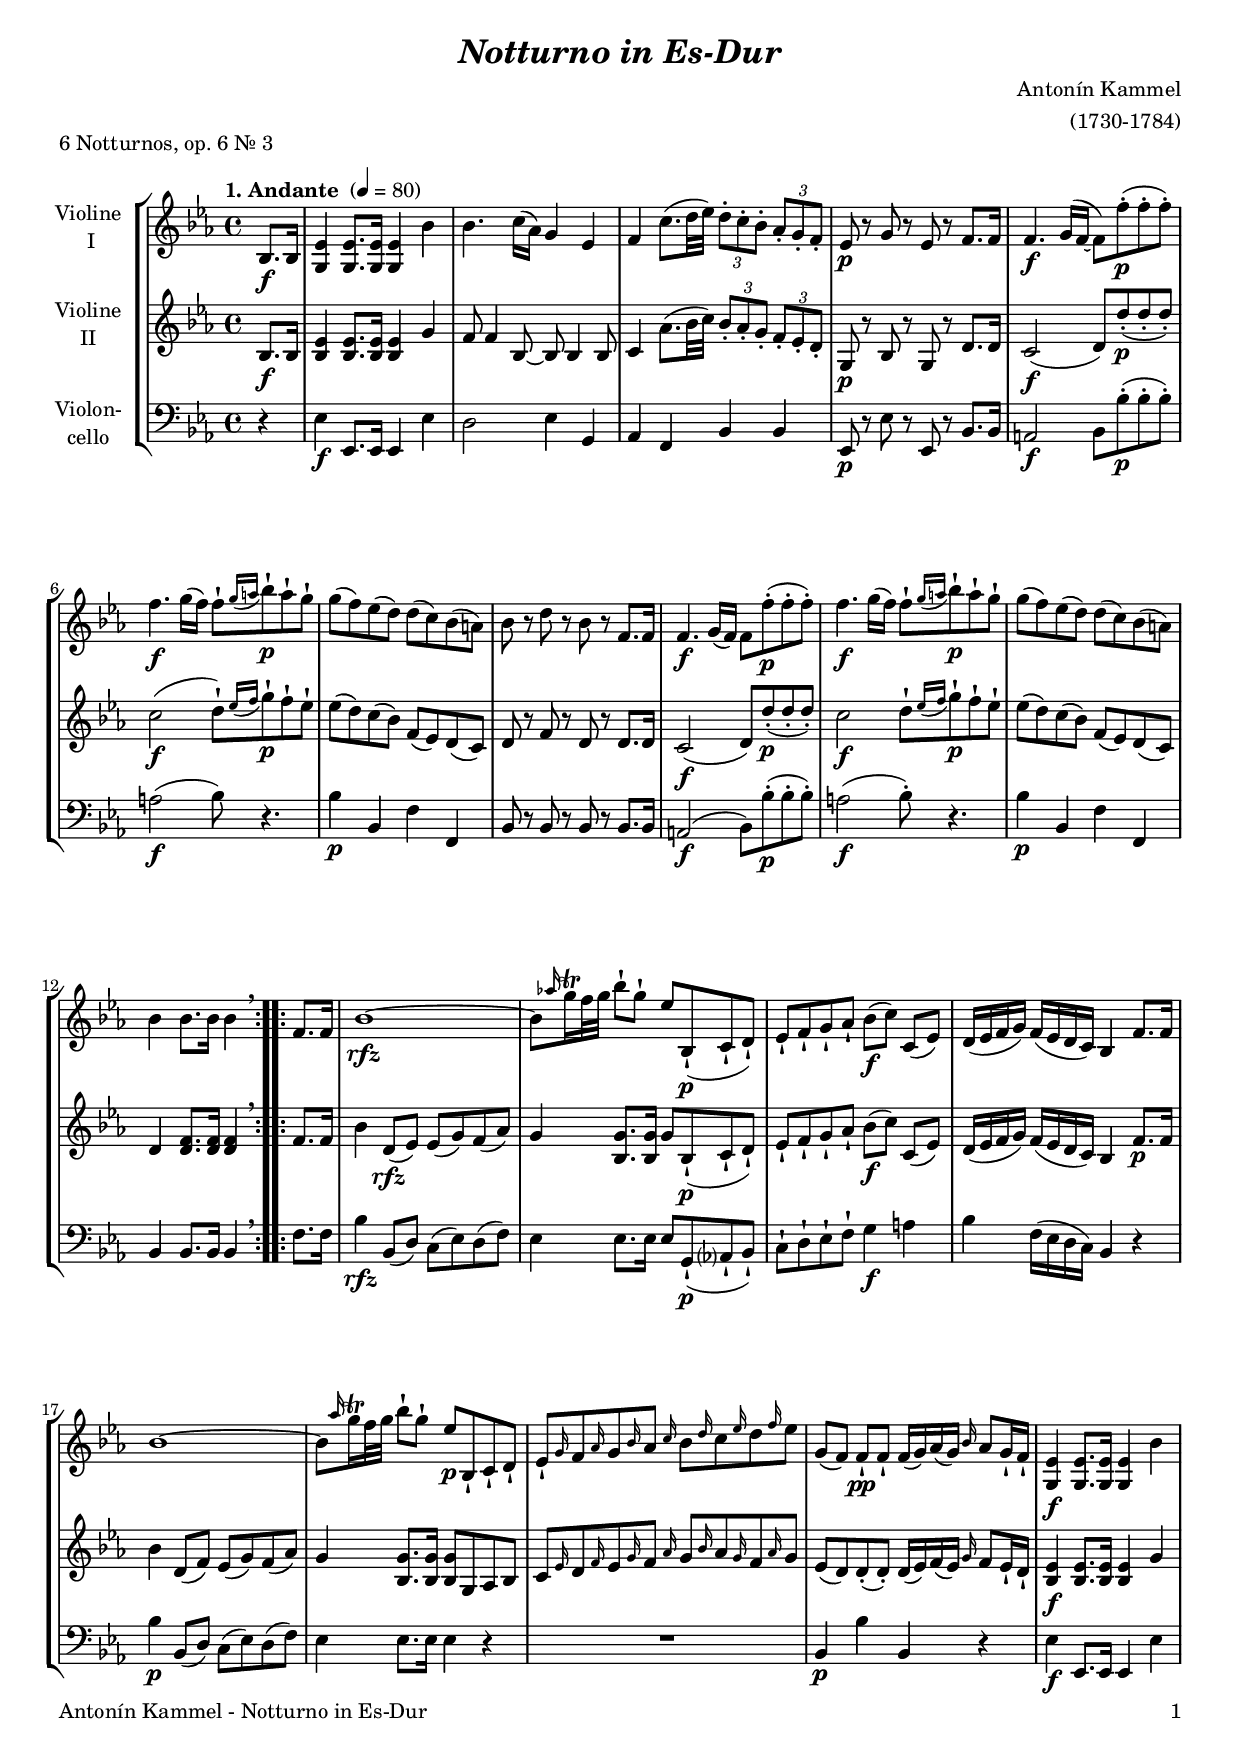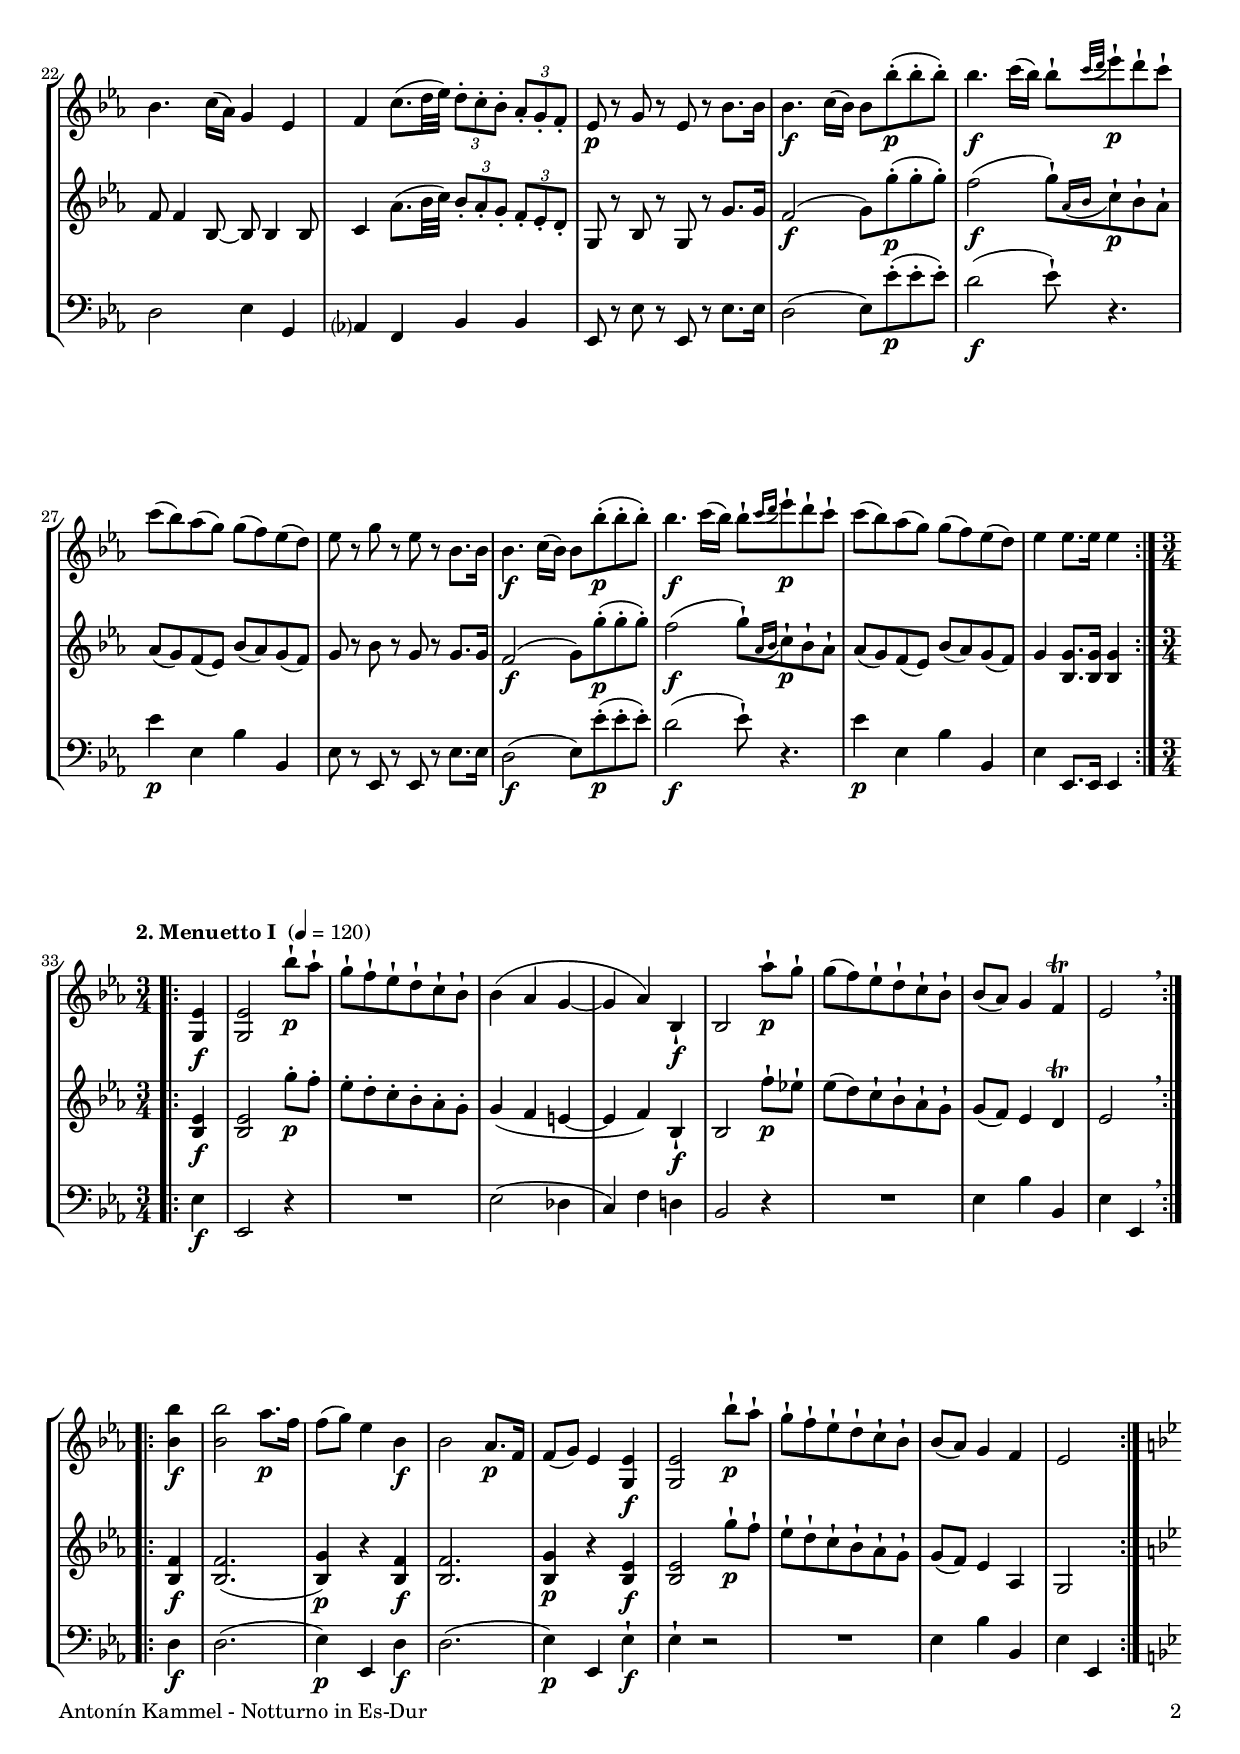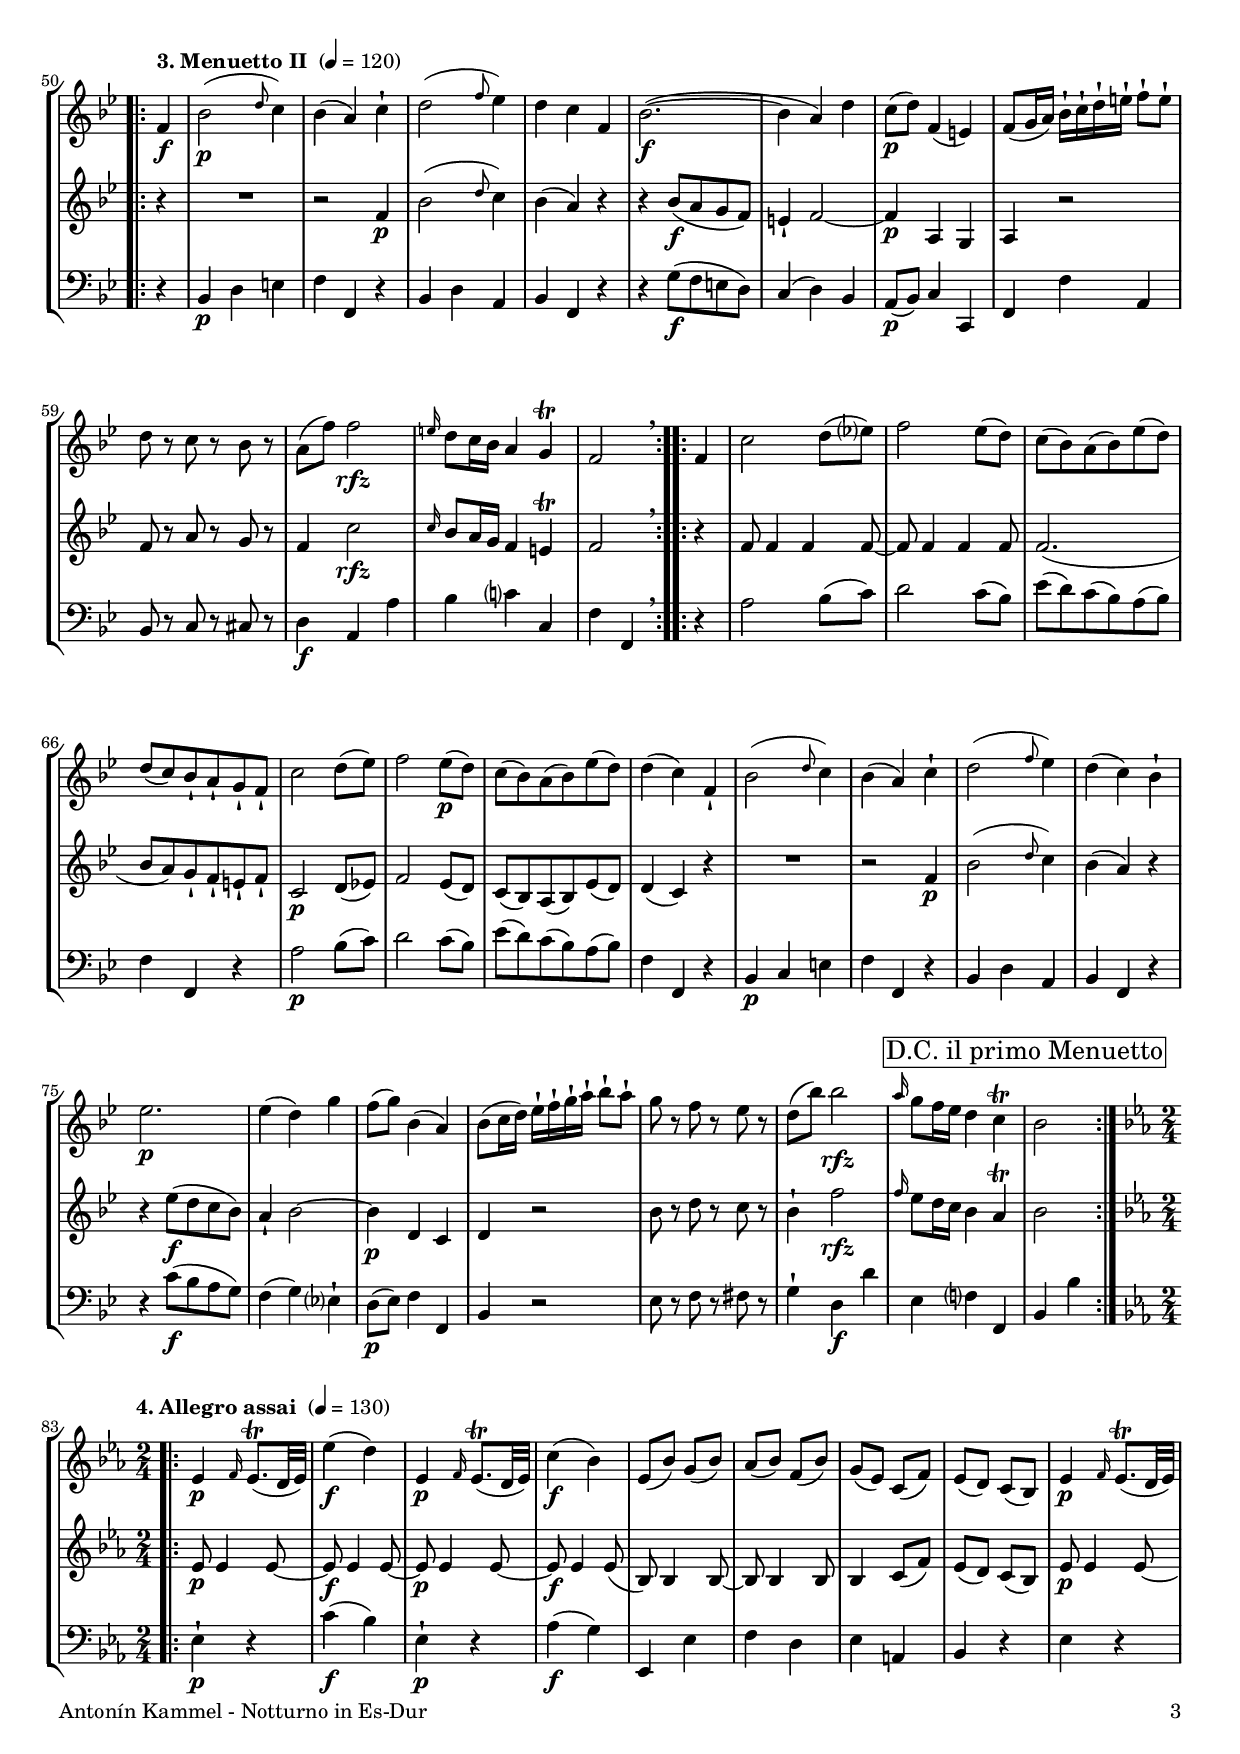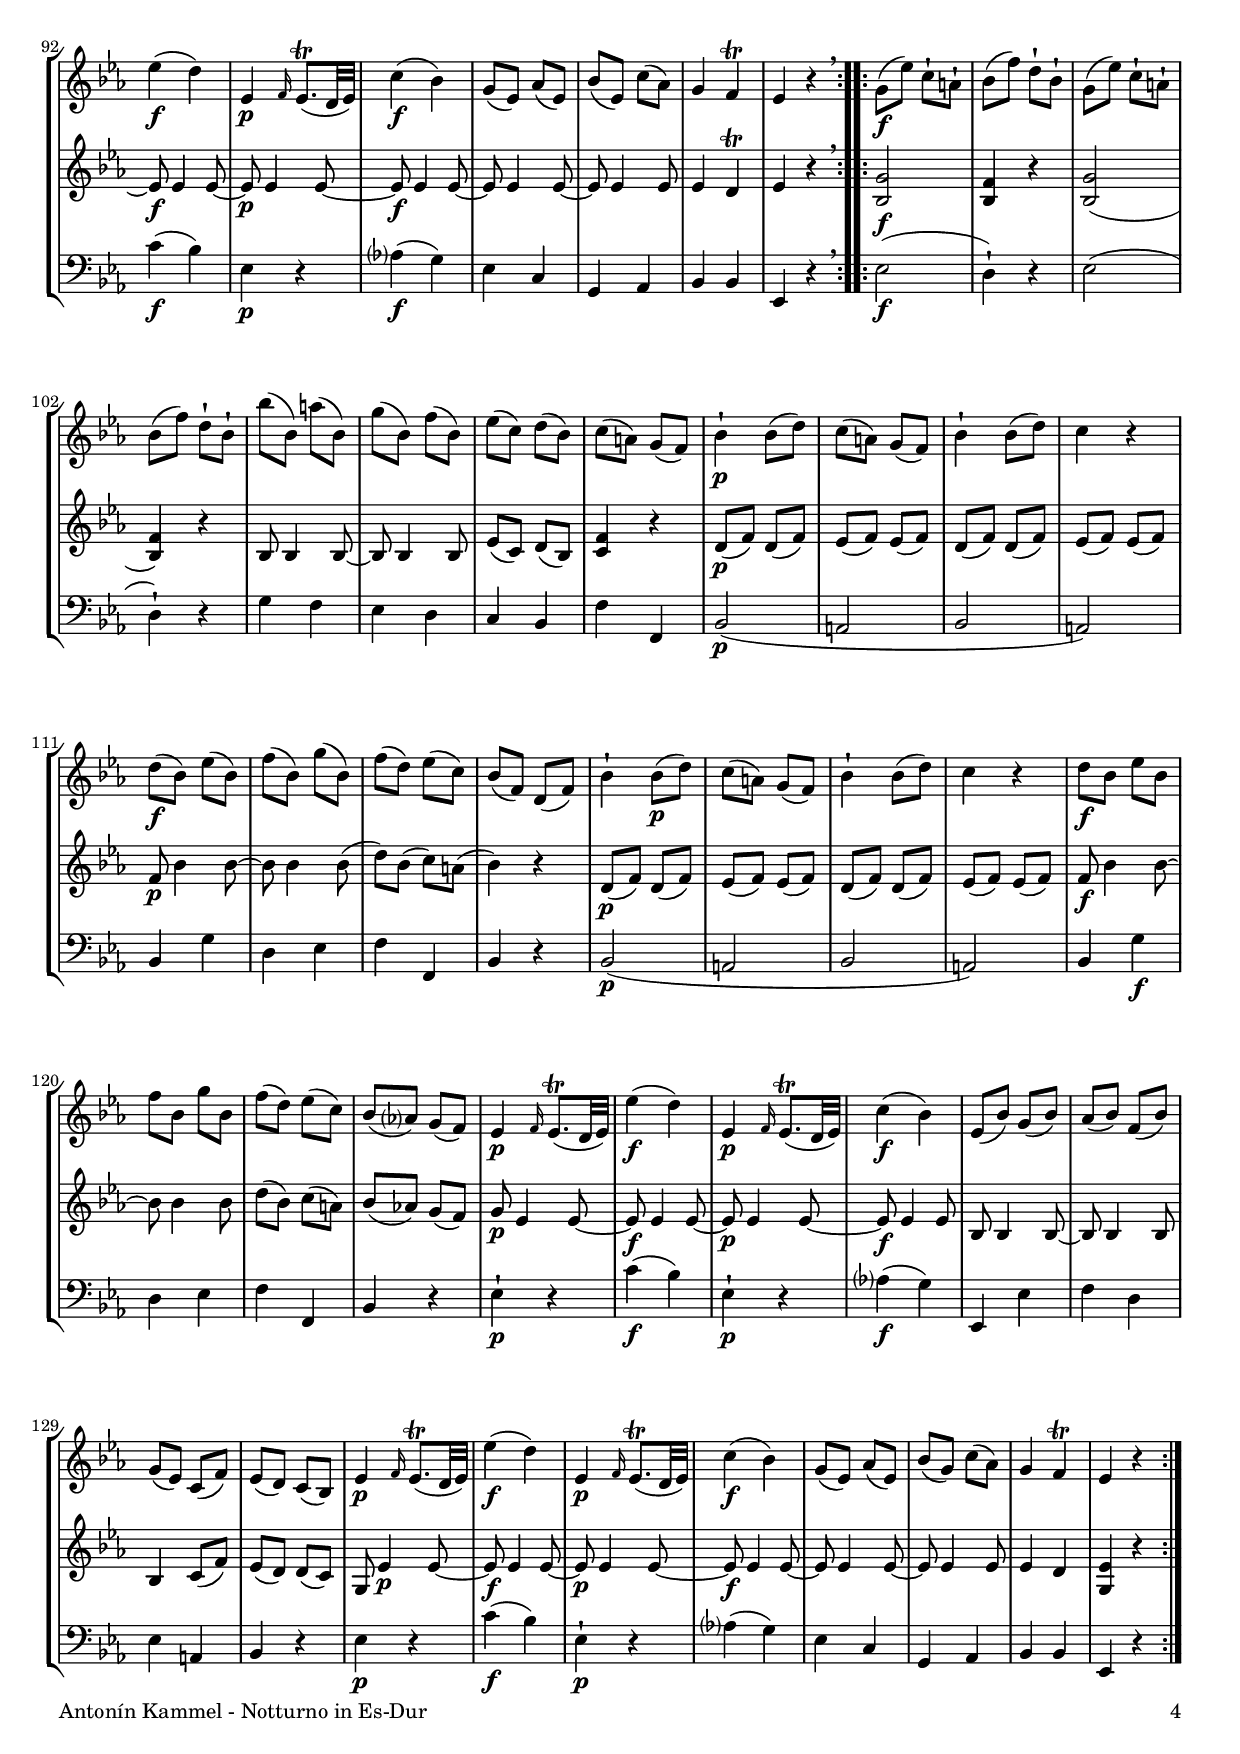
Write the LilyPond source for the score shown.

\version "2.20.2"
\include "deutsch.ly"

#(set-global-staff-size 18)

\header {
  title     = \markup \italic "Notturno in Es-Dur"
  composer  = "Antonín Kammel"
  arranger  = "(1730-1784)"
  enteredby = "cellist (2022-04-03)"
  piece     = "6 Notturnos, op. 6 Nr. 3"
}

voiceconsts = {
 \key es \major
 \time 4/4
 \clef "treble"
% \numericTimeSignature
 \compressEmptyMeasures
  % Set default beaming for all staves
%  \set Timing.beamExceptions = #'()
%  \set Timing.baseMoment     = #(ly:make-moment 1 4)
%  \set Timing.beatStructure  = #'(1 1 1 1) 
}

dcpm = \mark \markup \box "D.C. il primo Menuetto"
semp = \markup { \italic "sempre " \dynamic p }

introa = { \break \tempo "1. Andante "       4=80 }
introb = { \break \tempo "2. Menuetto I "    4=120 \time 3/4 }
introc = { \break \tempo "3. Menuetto II "   4=120 \key b \major }
introd = { \break \tempo "4. Allegro assai " 4=130  \time 2/4 \key es \major }

mivl = "violin"
mipz = "pizzicato strings"
miba = "cello"

va = \relative c' {
  \voiceconsts

  \introa
  \repeat volta 2 {
    \partial 4 b8.\f b16
    <g es'>4 <g es'>8. <g es'>16 <g es'>4 b'
    b4. c16( as) g4 es

    f c'8.( d32 es) \tuplet 3/2 4 { d8-. c-. b-. as-. g-. f-. }
    es\p r g r es r f8. f16
    f4.\f g16( f~ f8) f'(-.\p f-. f)-.
    f4.\f g16( f) f8[-! \appoggiatura { g16[ a] } b8-!\p a-! g]-!

    g( f) es( d) d( c) b( a)
    b r d r b r f8. f16
    f4.\f g16( f) f8 f'(-.\p f-. f)-.
    f4.\f g16( f) f8[-! \appoggiatura { g16[ a] } b8-!\p a-! g]-!

    g( f) es( d) d( c) b( a)
    b4 b8. b16 b4 \breathe
  }
  \repeat volta 2 {
    f8. f16
    b1~\rfz
    b8 \grace as'!16 g\trill f32 g b8[-! g]-! es b,(-!\p c-! d)-!
    es-! f-! g-! as-! b(\f c) c,[( es)]

    d16( es f g) f( es d c) b4 f'8. f16
    b1~
    b8 \grace as'16 g\trill f32 g b8[-! g]-! es\p b,-! c-! d-!
    es-! \grace g16 f8 \grace as16 g8 \grace b16 as8 \grace c16 b8 \grace d16 c8  \grace es16 d8 \grace f16 es8
    g,( f) f[-!\pp f]-! f16( g) as( g) \grace b as8 g16-! f-!

    <g, es'>4\f <g es'>8. <g es'>16 <g es'>4 b'
    b4. c16( as) g4 es
    f c'8.( d32 es) \tuplet 3/2 4 { d8-. c-. b-. as-. g-. f-. }
    es\p r g r es r b'8. b16

    b4.\f c16( b) b8 b'(-.\p b-. b)-.
    b4.\f c16( b) b8[-! \appoggiatura { c32[ d] } es8-!\p d-! c]-!
    c( b) as( g) g( f) es( d)
    es r g r es r b8. b16

    b4.\f c16( b) b8 b'(-.\p b-. b)-.
    b4.\f c16( b) b8[-! \appoggiatura { c16[ d] } es8-!\p d-! c]-!
    c( b) as( g) g( f) es( d)
    \partial 2. es4 es8. es16 es4
  }

  \introb
  \repeat volta 2 {
    \partial 4 <g,, es'>\f
    <g es'>2 b''8-!\p as-!
    g-! f-! es-! d-! c-! b-!
    b4( as g~
    g as) b,-!\f
    b2 as''8-!\p g-!
    g( f) es-! d-! c-! b-!
    b( as) g4 f\trill
    es2 \breathe
  }
  \repeat volta 2 {
    <b' b'>4\f
    <b b'>2 as'8.\p f16
    f8( g) es4 b\f
    b2 as8.\p f16
    f8( g) es4 <g, es'>\f
    <g es'>2 b''8-!\p as-!
    g-! f-! es-! d-! c-! b-!
    b( as) g4 f
    \partial 2 es2
  }

  \introc
  \repeat volta 2 {
    \partial 4 f4\f
    b2(\p \grace d8 c4)
    b( a) c-!
    d2( \grace f8 es4)
    d c f,
    b2.~(\f
    b4 a) d
    c8(\p d) f,4( e)

    f8( g16 a) b-! c-! d-! e-! f8-! e-!
    d r c r b r
    a( f') f2\rfz
    \grace e16 d8 c16 b a4 g\trill
    f2 \breathe
  }
  \repeat volta 2 {
    f4
    c'2 d8( es?)

    f2 es8( d)
    c( b) a( b) es( d)
    d( c) b-! a-! g-! f-!
    c'2 d8( es)
    f2 es8(\p d)
    c( b) a( b) es( d)
    d4( c) f,-!
    b2( \grace d8 c4)
    b( a) c-!
    d2( \grace f8 es4)
    d( c) b-!
    es2.\p
    es4( d) g
    f8( g) b,4( a)
    b8( c16 d) es-! f-! g-! a-! b8-! a-!

    g r f r es r
    d( b') b2\rfz
    \grace a16 g8 f16 es d4 c\trill \dcpm
    \partial 2 b2
  }

  \introd
  \repeat volta 2 {
    es,4\p \grace f16 es8.(\trill d32 es)
    es'4(\f d)
    es,\p \grace f16 es8.(\trill d32 es)
    c'4(\f b)
    es,8( b') g( b)
    as( b) f( b)
    g( es) c( f)
    es( d) c( b)

    es4\p \grace f16 es8.(\trill d32 es)
    es'4(\f d)
    es,4\p \grace f16 es8.(\trill d32 es)
    c'4(\f b)
    g8( es) as( es)
    b'( es,) c'( as)
    g4 f\trill
    es r \breathe
  }
  \repeat volta 2 {
    g8(\f es') c-! a-!
    b( f') d-! b-!

    g( es') c-! a-!
    b( f') d-! b-!
    b'( b,) a'( b,)
    g'( b,) f'( b,)
    es( c) d( b)
    c( a) g( f)
    b4-!\p b8( d)
    c( a) g( f)
    b4-! b8( d)
    c4 r

    d8(\f b) es( b)
    f'( b,) g'( b,)
    f'( d) es( c)
    b( f) d( f)
    b4-! b8(\p d)
    c( a) g( f)
    b4-! b8( d)
    c4 r
    d8\f b es b
    f' b, g' b,

    f'( d) es( c)
    b( as?) g( f)
    es4\p \grace f16 es8.(\trill d32 es)
    es'4(\f d)
    es,4\p \grace f16 es8.(\trill d32 es)
    c'4(\f b)
    es,8( b') g( b)
    as( b) f( b)
    g( es) c( f)
    es( d) c( b)

    es4\p \grace f16 es8.(\trill d32 es)
    es'4(\f d)
    es,4\p \grace f16 es8.(\trill d32 es)
    c'4(\f b)
    g8( es) as( es)
    b'( g) c( as)
    g4 f\trill
    es r
  }
}

vb = \relative c' {
  \voiceconsts

  \introa
  \repeat volta 2 {
    \partial 4 b8.\f b16
    <b es>4 <b es>8. <b es>16 <b es>4 g'
    f8 f4 b,8~ b b4 b8
    c4 as'8.( b32 c) \tuplet 3/2 4 { b8-. as-. g-. f-. es-. d-. }

    g,\p r b r g r d'8. d16
    c2(\f d8) d'(-.\p d-. d)-.
    c2(\f d8)[-! \appoggiatura { es16[ f]} g8-!\p f-! es]-!
    es( d) c( b) f( es) d( c)

    d r f r d r d8. d16
    c2(\f d8) d'(-.\p d-. d)-.
    c2\f d8[-! \appoggiatura { es16[ f] } g8-!\p f-! es]-!
    es( d) c( b) f( es) d( c)
    d4 <d f>8. <d f>16 <d f>4 \breathe
  }
  \repeat volta 2 {
    f8. f16

    b4 d,8(\rfz es) es( g) f( as)
    g4 <b, g'>8. <b g'>16 g'8 b,(-!\p c-! d)-!
    es-! f-! g-! as-! b(\f c) c,([ es])
    d16( es f g) f( es d c) b4 f'8.\p f16

    b4 d,8( f) es( g) f( as)
    g4 <b, g'>8. <b g'>16 <b g'>8 g as b
    c \grace es16 d8 \grace f16 es8 \grace g16 f8 \grace as16 g8 \grace b16 as8 \grace g16 f8 \grace as16 g8
    es( d) d(-. d)-. d16( es) f( es) \grace g16 f8 es16-! d-!

    <b es>4\f <b es>8. <b es>16 <b es>4 g'
    f8 f4 b,8~ b b4 b8
    c4 as'8.( b32 c) \tuplet 3/2 4 { b8-. as-. g-. f-. es-. d-. }
    g, r b r g r g'8. g16

    f2(\f g8) g'(-.\p g-. g)-.
    f2(\f g8)[-! \appoggiatura { as,16[ b] } c8-!\p b-! as]-!
    as( g) f( es) b'( as) g( f)
    g r b r g r g8. g16

    f2(\f g8) g'(-.\p g-. g)-.
    f2(\f g8)[-! \appoggiatura { as,16[ b] } c8-!\p b-! as]-!
    as( g) f( es) b'( as) g( f)
    \partial 2. g4 <b, g'>8. <b g'>16 <b g'>4
  }

  \introb
  \repeat volta 2 {
    \partial 4 <b es>4\f
    <b es>2 g''8-.\p f-.
    es-. d-. c-. b-. as-.g-.
    g4( f e~
    e f) b,-!\f

    b2 f''8-!\p es!-!
    es( d) c-! b-! as-! g-!
    g( f) es4 d\trill
    es2 \breathe
  }
  \repeat volta 2 {
    <b f'>4\f
    <b f'>2.(
    <b g'>4)\p r <b f'>\f

    <b f'>2.
    <b g'>4\p r <b es>\f
    <b es>2 g''8-!\p f-!
    es-! d-! c-! b-! as-! g-!
    g( f) es4 as,
    \partial 2 g2
  }

  \introc
  \repeat volta 2 {
    \partial 4 r4
    R2.
    r2 f'4\p
    b2( \grace d8 c4)
    b( a) r
    r b8(\f a g f)
    e4-! f2~
    f4\p a, g
    a r2

    f'8 r a r g r
    f4 c'2\rfz
    \grace c16 b8 a16 g f4 e\trill
    f2 \breathe
  }
  \repeat volta 2 {
    r4
    f8 f4 f f8~
    f f4 f f8
    f2.(
    b8 a) g-! f-! e-! f-!

    c2\p d8( es!)
    f2 es8( d)
    c( b) a( b) es( d)
    d4( c) r
    R2.
    r2 f4\p
    b2( \grace d8 c4)
    b( a) r
    r es'8(\f d c b)

    a4-! b2~
    b4\p d, c
    d r2
    b'8 r d r c r
    b4-! f'2\rfz
    \grace f16 es8 d16 c b4 a\trill \dcpm
    \partial 2 b2
  }

  \introd
  \repeat volta 2 {
    es,8\p es4 es8~
    es\f es4 es8~
    es\p es4 es8~
    es\f es4 es8(
    b) b4 b8~
    b b4 b8
    b4 c8( f)

    es( d) c( b)
    es\p es4 es8~
    es\f es4 es8~
    es\p es4 es8~
    es\f es4 es8~
    es es4 es8~
    es es4 es8
    es4 d\trill
    es r \breathe
  }
  \repeat volta 2 {
    <b g'>2\f
    <b f'>4 r
    <b g'>2(
    <b f'>4) r
    b8 b4 b8~
    b b4 b8
    es( c) d( b)
    <c f>4 r
    d8(\p f) d( f)
    es( f) es( f)

    d( f) d( f)
    es( f) es( f)
    f\p b4 b8~
    b b4 b8(
    d) b( c) a(
    b4) r
    d,8(\p f) d( f)

    es( f) es( f)
    d( f) d( f)
    es( f) es( f)
    f\f b4 b8~
    b b4 b8
    d( b) c( a)
    b( as!) g( f)

    g\p es4 es8~
    es\f es4 es8~
    es\p es4 es8~
    es\f es4 es8
    b b4 b8~
    b b4 b8
    b4 c8( f)
    es( d) d( c)

    g es'4\p es8~
    es\f es4 es8~
    es\p es4 es8~
    es\f es4 es8~
    es es4 es8~
    es es4 es8
    es4 d
    <g, es'> r
  }
}

vc = \relative c {
  \voiceconsts
  \clef "bass"
  
  \introa
  \repeat volta 2 {
    \partial 4 r4
    es\f es,8. es16 es4 es'
    d2 es4 g,
    as f b b

    es,8\p r es' r es, r b'8. b16
    a2\f b8 b'(-.\p b-. b)-.
    a2(\f b8) r4.
    b4\p b, f' f,
    b8 r b r b r b8. b16

    a2(\f b8) b'(-.\p b-. b)-.
    a2(\f b8)-. r4.
    b4\p b, f' f,
    b b8. b16 b4 \breathe
  }
  \repeat volta 2 {
    f'8. f16
    b4\rfz b,8( d) c( es) d( f)

    es4 es8. es16 es8 g,(-!\p as?-! b)-!
    c-! d-! es-! f-! g4\f a
    b f16( es d c) b4 r
    b'\p b,8( d) c( es) d( f)

    es4 es8. es16 es4 r
    R1
    b4\p b' b, r
    es\f es,8. es16 es4 es'
    d2 es4 g,
    as? f b b

    es,8 r es' r es, r es'8. es16
    d2( es8) es'(-.\p es-. es)-.
    d2(\f es8)-! r4.
    es4\p es, b' b,
    es8 r es, r es r es'8. es16

    d2(\f es8) es'(-.\p es-. es)-.
    d2(\f es8)-! r4.
    es4\p es, b' b,
    \partial 2. es es,8. es16 es4
  }

  \introb
  \repeat volta 2 {
    \partial 4 es'\f
    es,2 r4
    R2.
    es'2( des4
    c) f4 d!
    b2 r4
    R2.
    es4 b' b,

    es es, \breathe
  }
  \repeat volta 2 {
    d'\f
    d2.(
    es4)\p es, d'\f
    d2.(
    es4)\p es, es'-!\f
    es-! r2
    R2.
    es4 b' b,
    \partial 2 es es,
  }

  \introc
  \repeat volta 2 {
    \partial 4 r
    b'\p d e
    f f, r
    b d a
    b f r
    r g'8(\f f e d)
    c4( d) b

    a8(\p b) c4 c,
    f f' a,
    b8 r c r cis r
    d4\f a a'
    b c? c,
    f f, \breathe
  }
  \repeat volta 2 {
    r
    a'2 b8( c)
    d2 c8( b)

    es( d) c( b) a( b)
    f4 f, r
    a'2\p b8( c)
    d2 c8( b)
    es( d) c( b) a( b)
    f4 f, r
    b\p c e
    f f, r

    b d a
    b f r
    r c''8(\f b a g)
    f4( g) es?-!
    d8(\p es) f4 f,
    b r2
    es8 r f r fis r

    g4-! d\f d'
    es, f? f, \dcpm
    \partial 2 b b'
  }

  \introd
  \repeat volta 2 {
    es,-!\p r
    c'(\f b)
    es,-!\p r
    as(\f g)
    es, es'
    f d
    es a,
    b r

    es r
    c'(\f b)
    es,\p r
    as?(\f g)
    es c
    g as
    b b
    es, r \breathe
  }
  \repeat volta 2 {
    es'2(\f
    d4)-! r
    es2(
    d4)-! r
    g f
    es d
    c b
    f' f,
    b2(\p
    a
    b
    a)

    b4 g'
    d es
    f f,
    b r
    b2(\p
    a
    b
    a)
    b4 g'\f
    d es
    f f,

    b r
    es-!\p r
    c'(\f b)
    es,-!\p r
    as?(\f g)
    es, es'
    f d
    es a,
    b r
    es\p r
    c'(\f b)

    es,-!\p r
    as?( g)
    es c
    g as
    b b
    es, r
  }
}


music = \new StaffGroup <<
      \new Staff {
        \set Staff.midiInstrument = \mivl
        \set Staff.instrumentName = \markup \center-column { "Violine" " I" }
        \transpose es es { \va }
      }
      
      \new Staff {
        \set Staff.midiInstrument = \mivl
        \set Staff.instrumentName = \markup \center-column { "Violine" "II" }
        \transpose es es { \vb }
      }
      
      \new Staff {
        \set Staff.midiInstrument = \miba
        \set Staff.instrumentName = \markup \center-column { "Violon-" "cello" }
        \transpose es es { \vc }
      }
>>

\book {
   \paper {
    print-page-number = ##t
    print-first-page-number = ##t
    ragged-last-bottom = ##f
    oddHeaderMarkup = \markup \null
    evenHeaderMarkup = \markup \null
    oddFooterMarkup = \markup {
      \fill-line {
%        \on-the-fly #print-page-number-check-first
        "Antonín Kammel - Notturno in Es-Dur" \fromproperty #'page:page-number-string
      }
    }
    evenFooterMarkup = \oddFooterMarkup
  } \score {
    \music
    \layout {}
  }

  \score {
    \unfoldRepeats \music

    \midi {
      \context {
        \Score
      }
    }
  }
}